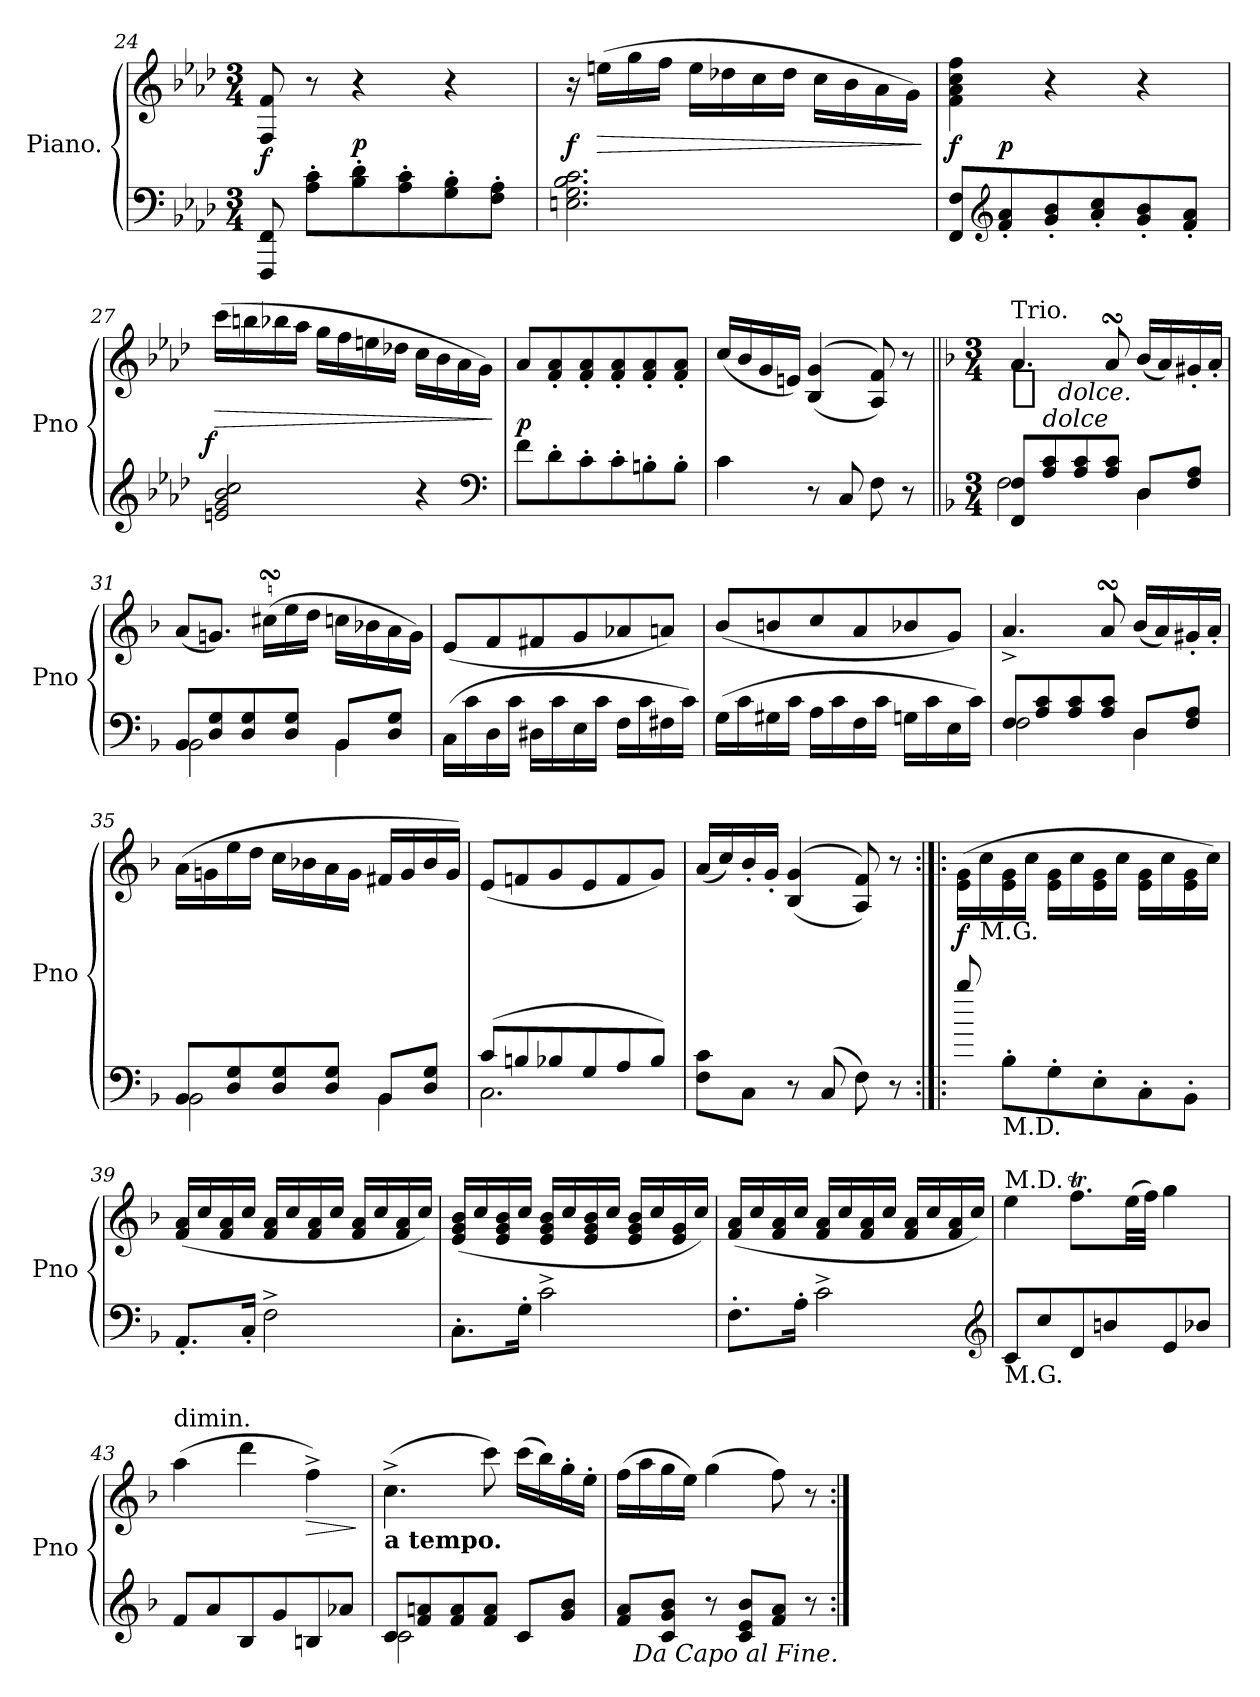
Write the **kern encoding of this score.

**kern	**kern	**dynam
*part1	*part1	*part1
*staff2	*staff1	*staff1/2
*I"Piano.	*	*
*I'Pno	*	*
*clefF4	*clefG2	*
*k[b-e-a-d-]	*k[b-e-a-d-]	*
*f:	*f:	*
*M3/4	*M3/4	*
=24	=24	=24
8FFF/ 8FF/	8F/ 8f/	f
8A-'\ 8c'\L	8r	.
8B-'\ 8d-'\	4r	p
8A-'\ 8c'\	.	.
8G'\ 8B-'\	4r	.
8F'\ 8A-'\J	.	.
=25	=25	=25
2.En\ 2.G\ 2.B-\ 2.c\	16r	f
!	!	!LO:HP:b
.	(16een\LL	>
.	16gg\	.
.	16ff\JJ	.
.	16ee\LL	.
.	16dd-X\	.
.	16cc\	.
.	16dd-\JJ	.
.	16cc\LL	.
.	16b-\	.
.	16a-\	.
.	16g\JJ)	.
.	.	]
=26	=26	=26
*	*^	*
8FF/ 8F/L	4f\ 4a-\ 4cc\ 4ff\	8ryy	f
*clefG2	*	*	*
8f'/ 8a-'/	.	2ryy	p
8g'/ 8b-'/	4r	.	.
8a-'/ 8cc'/	.	.	.
8g'/ 8b-'/	4r	.	.
8f'/ 8a-'/J	.	8ryy	.
=27	=27	=27	=27
!	!	!	!LO:HP:b
!	!	!	!LO:DY:n=1:rj
*	*v	*v	*
2en/ 2g/ 2b-/ 2cc/	(16ccc\LL	> f
.	16bbn\	.
.	16bb-X\	.
.	16aa-\JJ	.
.	16gg\LL	.
.	16ff\	.
.	16een\	.
.	16dd-X\JJ	.
4r	16cc\LL	.
.	16b-\	.
.	16a-\	.
.	16g\JJ)	.
*clefF4	*	*
.	.	]
=28	=28	=28
8f\L	8a-/L	p
8d-'\	8f'/ 8a-'/	.
8c'\	8f'/ 8a-'/	.
8c'\	8f'/ 8a-'/	.
8Bn'\	8f'/ 8a-'/	.
8B'\J	8f'/ 8a-'/J	.
=29	=29	=29
4c\	(16cc/LL	.
.	16b-/	.
.	16g/	.
.	16en/JJ)	.
8r	(<(>4B-/ 4g/	.
8C/	.	.
8F\	8A-/ 8f/))	.
8r	8r	.
=30||	=30||	=30||
*k[b-]	*k[b-]	*
*M3/4	*M3/4	*
*^	*	*
!	!	!LO:TX:a:t=Trio.	!
!	!	!	!LO:DY:t=%s dolce.
8FF/ 8F/L	2F\	4.a/	p
!LO:TX:a:i:t=dolce	!	!	!
8A/ 8c/	.	.	.
8A/ 8c/	.	.	.
8A/ 8c/J	.	8asSsS/	.
8D/L	4D\	(16b-/LL	.
.	.	16a/)	.
8F/ 8A/J	.	16g#X'/	.
.	.	16a'/JJ	.
=31	=31	=31	=31
8BB-/L	2BB-\	(8a/L	.
8D/ 8G/	.	8.gn/J)	.
8D/ 8G/	.	.	.
.	.	(16cc#XsSsS\LL	.
8D/ 8G/J	.	16ee\	.
.	.	16dd\JJ	.
8BB-/L	4BB-\	16ccn\LL	.
.	.	16b-X\	.
8D/ 8G/J	.	16a\	.
.	.	16g\JJ)	.
*v	*v	*	*
=32	=32	=32
(16C\LL	(8e/L	.
16c\	.	.
16D\	8f/	.
16c\JJ	.	.
16D#X\LL	8f#X/	.
16c\	.	.
16E\	8g/	.
16c\JJ	.	.
16F\LL	8a-X/	.
16c\	.	.
16F#X\	8an/J)	.
16c\JJ)	.	.
=33	=33	=33
(16G\LL	(8b-/L	.
16c\	.	.
16G#X\	8bn/	.
16c\JJ	.	.
16A\LL	8cc/	.
16c\	.	.
16F\	8a/	.
16c\JJ	.	.
16Gn\LL	8b-X/	.
16c\	.	.
16E\	8g/J)	.
16c\JJ)	.	.
=34	=34	=34
*^	*	*
8F/L	2F\	4.a^>/	.
8A/ 8c/	.	.	.
8A/ 8c/	.	.	.
8A/ 8c/J	.	8asSsS/	.
8D/L	4D\	(16b-/LL	.
.	.	16a/)	.
8F/ 8A/J	.	16g#X'/	.
.	.	16a'/JJ	.
=35	=35	=35	=35
8BB-/L	2BB-\	(16a\LL	.
.	.	16gn\	.
8D/ 8G/	.	16ee\	.
.	.	16dd\JJ	.
8D/ 8G/	.	16cc\LL	.
.	.	16b-X\	.
8D/ 8G/J	.	16a\	.
.	.	16g\JJ	.
8BB-/L	4BB-\	16f#X/LL	.
.	.	16g/	.
8D/ 8G/J	.	16b-/	.
.	.	16g/JJ)	.
=36	=36	=36	=36
(8c/L	2.C\	(8e/L	.
8Bn/	.	8fn/	.
8B-X/	.	8g/	.
8G/	.	8e/	.
8A/	.	8f/	.
8B-/J)	.	8g/J)	.
*v	*v	*	*
=37	=37	=37
8F\ 8c\L	(16a/LL	.
.	16cc/)	.
8C\J	16b-'/	.
.	16g'/JJ	.
8r	(<(>4B-/ 4g/	.
(<8C/	.	.
8F\)	8A/ 8f/))	.
8r	8r	.
=38:|!|:	=38:|!|:	=38:|!|:
8bb-/	(>16e\ 16g\LL	f
!	!LO:TX:b:t=M.G.	!
.	16cc\	.
!LO:TX:b:t=M.D.	!	!
8B-'\L	16e\ 16g\	.
.	16cc\JJ	.
8G'\	16e\ 16g\LL	.
.	16cc\	.
8E'\	16e\ 16g\	.
.	16cc\JJ	.
8C'\	16e\ 16g\LL	.
.	16cc\	.
8BB-'\J	16e\ 16g\	.
.	16cc\JJ)	.
=39	=39	=39
8.AA'/L	(<16f/ 16a/LL	.
.	16cc/	.
.	16f/ 16a/	.
16C'/Jk	16cc/JJ	.
2F^\	16f/ 16a/LL	.
.	16cc/	.
.	16f/ 16a/	.
.	16cc/JJ	.
.	16f/ 16a/LL	.
.	16cc/	.
.	16f/ 16a/	.
.	16cc/JJ)	.
=40	=40	=40
8.C'\L	(16e/ 16g/ 16b-/LL	.
.	16cc/	.
.	16e/ 16g/ 16b-/	.
16G'\Jk	16cc/JJ	.
2c^\	16e/ 16g/ 16b-/LL	.
.	16cc/	.
.	16e/ 16g/ 16b-/	.
.	16cc/JJ	.
.	16e/ 16g/ 16b-/LL	.
.	16cc/	.
.	16e/ 16g/	.
.	16cc/JJ)	.
=41	=41	=41
8.F'\L	(16f/ 16a/LL	.
.	16cc/	.
.	16f/ 16a/	.
16A'\Jk	16cc/JJ	.
2c^\	16f/ 16a/LL	.
.	16cc/	.
.	16f/ 16a/	.
.	16cc/JJ	.
.	16f/ 16a/LL	.
.	16cc/	.
.	16f/ 16a/	.
.	16cc/JJ)	.
*clefG2	*	*
=42	=42	=42
!	!LO:TX:a:t=M.D.	!
!LO:TX:b:t=M.G.	!	!
8c/L	4ee\	.
8cc/	.	.
8d/	8.ffT\L	.
8bn/	.	.
.	(32ee\LL	.
.	32ff\JJJ)	.
8e/	4gg\	.
8b-X/J	.	.
=43	=43	=43
!	!LO:TX:t=dimin.	!
8f/L	(4aa\	.
8a/	.	.
8B-/	4ddd\	.
8g/	.	.
!	!	!LO:HP:b
8Bn/	4ff^\)	>
8a-X/J	.	.
.	.	]
=44	=44	=44
*^	*	*
!	!	!LO:TX:b:B:t=a tempo.	!
8c/L	2c\	(4.cc^\	.
8f/ 8an/	.	.	.
8f/ 8a/	.	.	.
8f/ 8a/J	.	8ccc\)	.
8c/L	4ryy	(16ccc\LL	.
.	.	16bb-\)	.
8g/ 8b-/J	.	16gg'\	.
.	.	16ee'\JJ	.
*v	*v	*	*
=45	=45	=45
8f/ 8a/L	(16ff\LL	.
.	16aa\	.
8c/ 8g/ 8b-/J	16gg\	.
.	16ee\JJ)	.
8r	(4gg\	.
8c/ 8e/ 8b-/L	.	.
8f/ 8a/J	8ff\)	.
8r	8r	.
!LO:TX:b:i:t=Da Capo al Fine.	!	!
=:|!	=:|!	=:|!
*-	*-	*-
